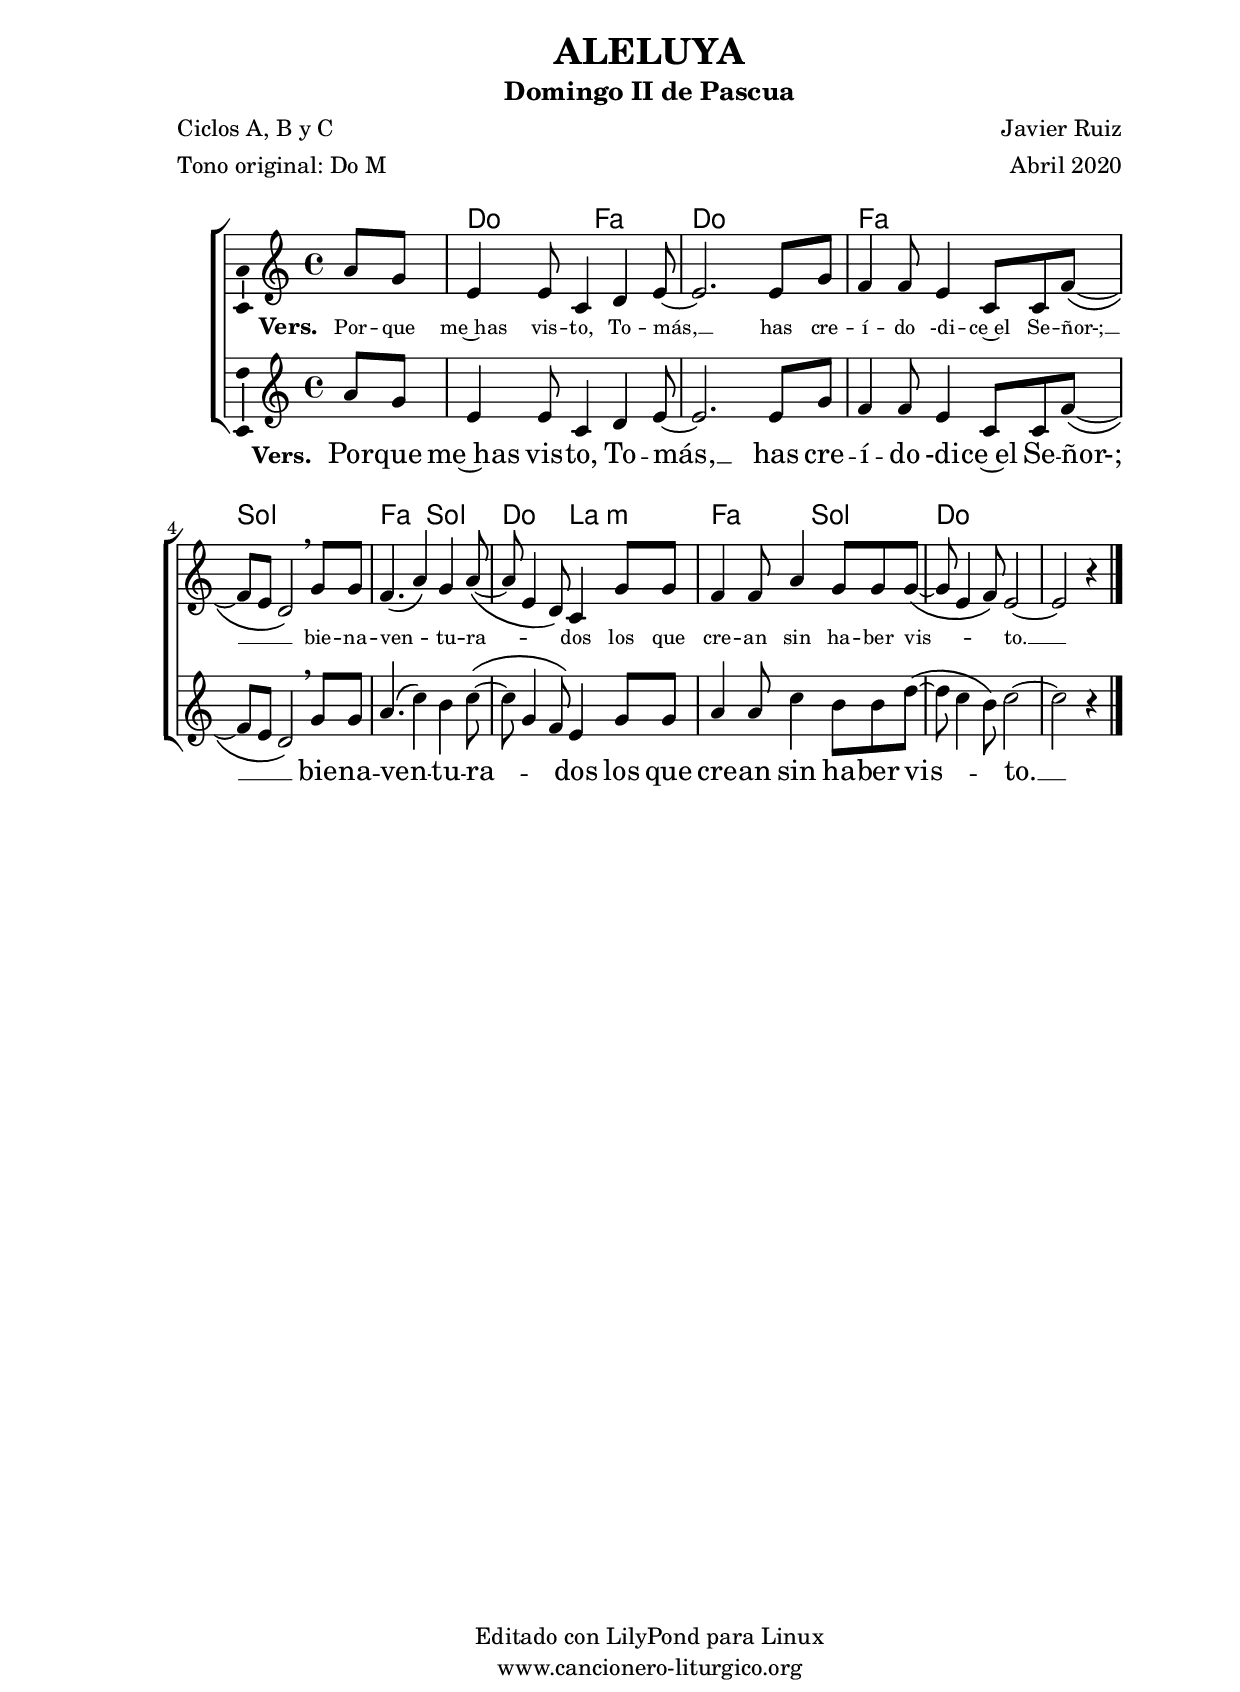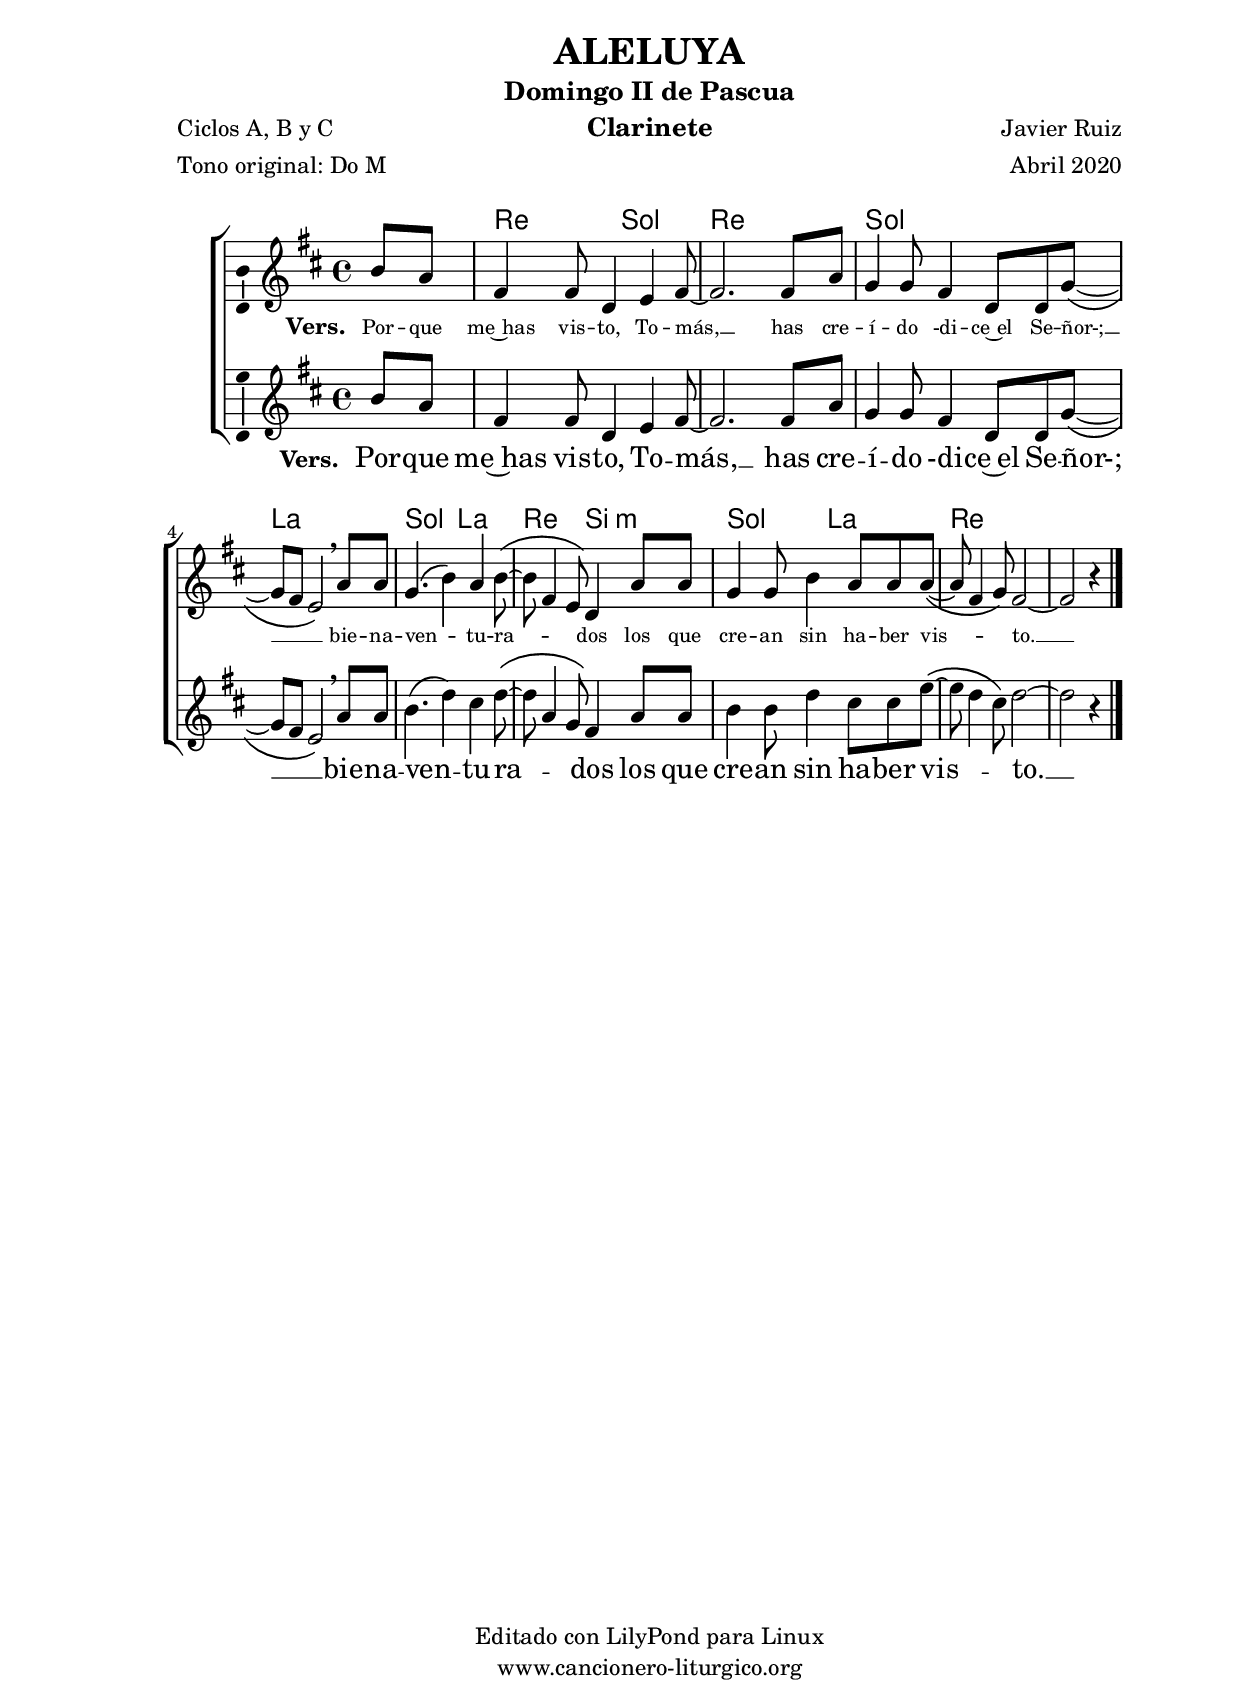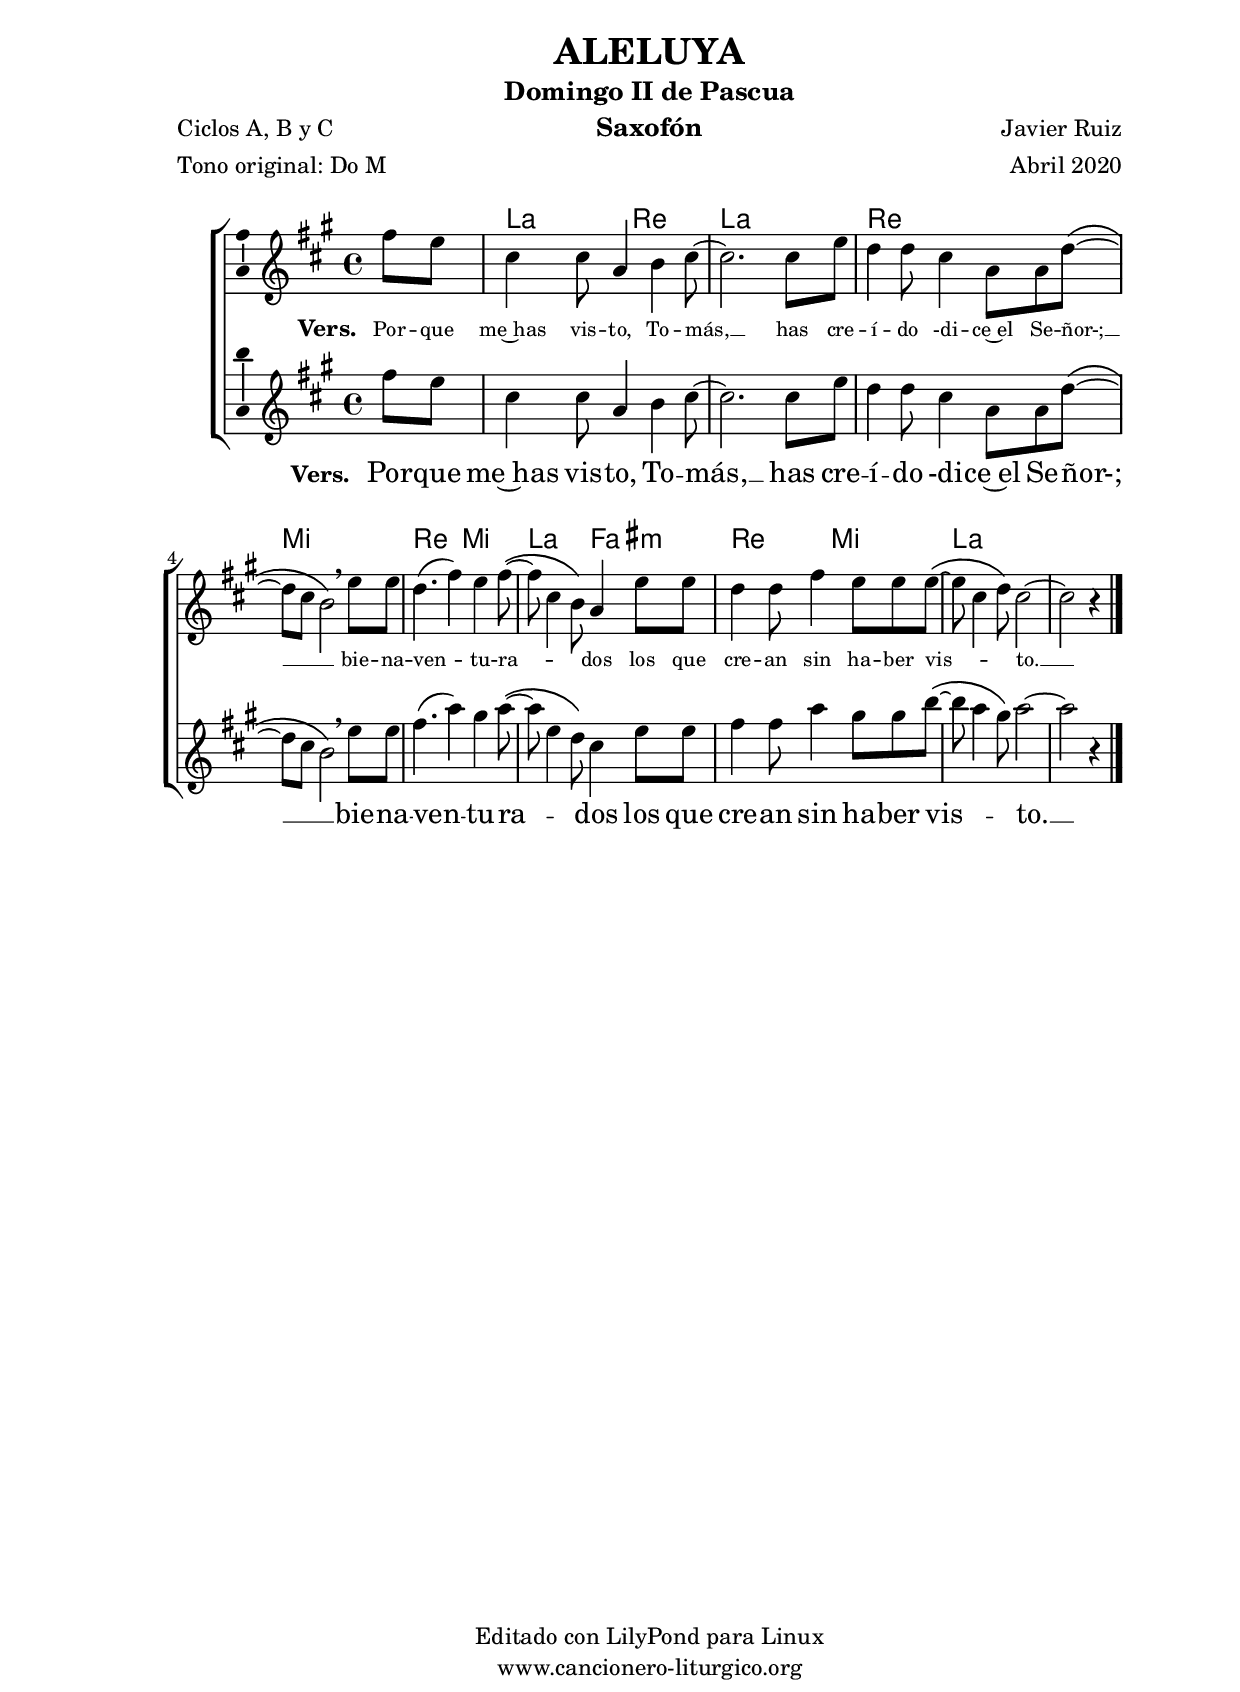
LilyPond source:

%
%para convertir .midi en .wav:
%timidity filename.midi -Ow -o finename.wav
%
%
%Para convertir de .wav a .mp3:
%lame -h -m j filename.wav
%
%
%para escuchar el midi:
%timidity nombrefichero.midi
%


%versión de lilypond para la que se ha escrito esta partitura:
\version "2.16.0"

	%Tamaño papel
	#(set-default-paper-size "a4")
	%Tamaño partitura
	#(set-global-staff-size 20)
	%No responde al pulsar sobre una nota
	#(ly:set-option 'point-and-click #f)

%parámetros del encabezamiento:
\header {
	title = "ALELUYA"
	subtitle = "Domingo II de Pascua"
	composer = "Javier Ruiz"
	poet = "Ciclos A, B y C"
	meter = "Tono original: Do M"
	arranger = "Abril 2020"
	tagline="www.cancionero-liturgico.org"
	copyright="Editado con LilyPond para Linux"
	tiempo = "Pascua"
	usos = "Aleluya"
	letra = "Aleluya. Porque me has visto, Tomás, has creído -dice el Señor-; bienaventurados los que crean sin haber visto."
	}

%parámetros asociados al papel:
\paper  {
	oddHeaderMarkup = \markup {\fill-line { \on-the-fly #not-first-page \fromproperty #'header:title \on-the-fly #not-first-page \fromproperty #'header:composer }}
	evenHeaderMarkup = \markup {\fill-line { \fromproperty #'header:composer \fromproperty #'header:title }}
	#(set-paper-size "a4")
	print-page-number = ##f
	first-page-number = 1
	print-first-page-number = ##f
%	head-separation = 3.0 \cm
	top-margin = 1.5 \cm
%	top-margin = 2.0 \cm
%%%	bottom-margin = 0.5\cm
	bottom-margin = 0.2\cm
	left-margin = 3.0 \cm
	line-width = 16.0 \cm 
	indent = 8\mm
	interscoreline = 2.\mm
	between-system-space = 15\mm
%	para que las partituras no llenen la hoja:
	ragged-bottom = ##t
%	idem para la última hoja:
	ragged-last-bottom = ##f
%	para que las partituras llenen el ancho del papel:
	ragged-last = ##f
	after-title-space = 2.5 \cm
%page-count=2
system-count=2

	%Flexible Vertical Spacing
%	markup-markup-spacing =
%	#'((basic-distance . 15) (minimum-distance . 15) (padding . 3))
	markup-system-spacing =
	#'((basic-distance . 15) (minimum-distance . 15) (padding . 3))
	system-system-spacing =
	#'((basic-distance . 15) (minimum-distance . 15) (padding . 3))
	score-system-spacing =
	#'((basic-distance . 15) (minimum-distance . 15) (padding . 5))
%	top-system-spacing = % header
%	#'((basic-distance . 8) (minimum-distance . 0) (padding . 0))
%	top-markup-spacing =
%	#'((basic-distance . 20) (minimum-distance . 20) (padding . 0))
	last-bottom-spacing = % footer
	#'((basic-distance . 5) (minimum-distance . 5) (padding . 0))
%	score-markup-spacing =
%	#'((basic-distance . 16) (minimum-distance . 13) (padding . 0))

	}


%parámetros que afectan a toda la partitura:
global =  {
	%clave de sol (G):
	\clef G
	%armadura:
%	\transpose c ees
	\key c \major
	\tempo 4=110
	\set Score.tempoHideNote = ##t
	}


acordes = {
	\italianChords
	\chordmode {
%	\transpose c ees
{

s4
c2 f c c f f g g
f2 g c a:m f g c c c2

	}
	}
}


melodiatrompeta = 
%	\transpose c ees
{

	\relative c''{
	\time 4/4

\partial4
r4
r1
r8 e4 <d f>8 <e g>2
r1
r8 g4 <f a>8 <g b>2
r1
r8 c,4 <b d>8 <c e>2
r1
r8 g'4 <e a>8 <c g'>2~
<c g'>2 r4

}
	\bar "|."
	}


melodiatres = 
%	\transpose c ees
{

	\relative c'{
	\time 4/4

\partial4
a'8 g
e4 e8 c4 d4 e8~
e2. e8 g
f4 f8 e4 c8 c f8~
\(f8 e d2\) \breathe g8 g
f4. \(a4\) g a8~
\(a8 e4 d8\) c4 g'8 g
f4 f8 a4 g8 g g8~
\(g8 e4 f8\) e2~
e2 r4 %s4

}

	\bar "|."
	}


melodiabajo = 
%	\transpose c ees
{

	%clave de fa (F):
	\clef F

	\relative c{
	\time 4/4

\partial4
r4
c4. c8 f4. f8
c4. c8 c2
f4. f8 d4. d8
g4. g8 g2
f4. f8 g4. g8
c,4. c8 a4. a8
f'4. f8 g4. g8
c,4. c8 c2~
c2 r4 %s4

}

	\bar "|."
	}


melodia = 
%	\transpose c ees
{

	\relative c'{
	\time 4/4

\partial4
a'8 g
e4 e8 c4 d4 e8~
e2. e8 g
f4 f8 e4 c8 c f8~
\(f8 e d2\) \breathe g8 g
a4. \(c4\) b c8~
\(c8 g4 f8\) e4 g8 g
a4 a8 c4 b8 b d8~
\(d8 c4 b8\) c2~
c2 r4 %s4

}

	\bar "|."
	}


texto = \lyricmode {
\set stanza =#"Vers. "
Por -- que me~has vis -- to, To -- más, __
has cre -- í -- do -di -- ce~el Se -- ñor-; __ _ _
bie -- na -- ven -- _ tu -- ra -- _ _ dos
los que cre -- an sin ha -- ber vis -- _ _ to. __
	}

textotres = \lyricmode {
\override LyricText #'font-size = #-1
\set stanza =#"Vers. "
Por -- que me~has vis -- to, To -- más, __
has cre -- í -- do -di -- ce~el Se -- ñor-; __ _ _
bie -- na -- ven -- _ tu -- ra -- _ _ dos
los que cre -- an sin ha -- ber vis -- _ _ to. __
	}


acordesStaff = \context ChordNames = acordesStaff <<
	\set chordChanges = ##t
	\acordes
	>>

voztrompetaStaff = \context Voice = voztrompetaStaff
<<
	\override Staff.StaffSymbol #'staff-space = #(magstep -0.35)
	\set Staff.midiInstrument = #"trumpet"
	\set Staff.midiMinimumVolume = #0.6
	\set Staff.midiMaximumVolume = #0.8
	\global
	\melodiatrompeta
	>>

voztresStaff = \context Voice = voztresStaff
\with {\consists "Ambitus_engraver"}
<<
%	\override Staff.StaffSymbol #'staff-space = #(magstep -0.35)
	\set Staff.midiInstrument = #"violin"
	\set Staff.midiMinimumVolume = #0.6
	\set Staff.midiMaximumVolume = #0.8
	\global
	\relative c' \melodiatres
	>>

vozStaff = \context Voice = vozStaff
\with {\consists "Ambitus_engraver"}
<<
%	\set Staff.instrumentName = ""
%	\set Staff.shortInstrumentName = ""
%	\set Staff.midiInstrument = #"clarinet"
%	\set Staff.midiInstrument = #"cello"
	\set Staff.midiInstrument = #"flute"
%	\set Staff.midiInstrument = #"electric guitar (jazz)"
%	\set Staff.midiInstrument = #"english horn"
%	\set Staff.midiInstrument = #"violin"
%	\set Staff.midiInstrument = #"glockenspiel"
	\set Staff.midiMinimumVolume = #0.8
	\set Staff.midiMaximumVolume = #1.0
	\global
	\melodia
	>>

vozbajoStaff = \context Voice = vozbajoStaff
<<
	\override Staff.StaffSymbol #'staff-space = #(magstep -0.35)
	\set Staff.midiInstrument = #"english horn"
	\set Staff.midiMinimumVolume = #0.6
	\set Staff.midiMaximumVolume = #0.8
	\global
	\melodiabajo
	>>

textoStaff = \context Lyrics = textoStaff <<
	\lyricsto vozStaff \texto
	>>

textotresStaff = \context Lyrics = textotresStaff <<
	\lyricsto voztresStaff \textotres
	>>


\book {
	\score {
		<<
		\context ChoirStaff {
%			\override StaffGroup.SystemStartBracket #'collapse-height = #1
%			\override Score.SystemStartBar #'collapse-height = #1
			<<
			\acordesStaff
%			\voztrompetaStaff
			\voztresStaff
			\textotresStaff
			\vozStaff
			\textoStaff
%			\vozbajoStaff
			>>
			}
		>>
		\layout {
	    		\context {
				\Lyrics
				\override LyricText #'font-size = #2
				}
	   		 \context {
				\Score
				\override StaffSymbol #'staff-space = #(magstep +3)
				}
			}
		}
	\score {
		\unfoldRepeats
		<<
		\context ChoirStaff {
			<<
			\acordesStaff
			\voztrompetaStaff
			\voztresStaff
			\vozStaff
			\vozbajoStaff
			>>
			}
		>>
		\midi {
	  		\context {
	  			\Score
				tempoWholesPerMinute = #(ly:make-moment 70 4)
				}
			}
		}
	}


%Partitura para clarinete
#(define output-suffix "C")
\book {
	\header{
		instrument = "Clarinete"
		}
	\score {
		<<
		\context ChoirStaff {
%			\override StaffGroup.SystemStartBracket #'collapse-height = #1
%			\override Score.SystemStartBar #'collapse-height = #1
\transpose c d
			<<
			\acordesStaff
%			\voztrompetaStaff
			\voztresStaff
			\textotresStaff
			\vozStaff
			\textoStaff
%			\vozbajoStaff
			>>
			}
		>>
		\layout {
	    		\context {
				\Lyrics
				\override LyricText #'font-size = #2
				}
	   		 \context {
				\Score
				\override StaffSymbol #'staff-space = #(magstep +3)
				}
			}
		}
	}


%Partitura para saxofón
#(define output-suffix "S")
\book {
	\header{
		instrument = "Saxofón"
		}
	\score {
		<<
		\context ChoirStaff {
%			\override StaffGroup.SystemStartBracket #'collapse-height = #1
%			\override Score.SystemStartBar #'collapse-height = #1
\transpose c a
			<<
			\acordesStaff
%			\voztrompetaStaff
			\voztresStaff
			\textotresStaff
			\vozStaff
			\textoStaff
%			\vozbajoStaff
			>>
			}
		>>
		\layout {
	    		\context {
				\Lyrics
				\override LyricText #'font-size = #2
				}
	   		 \context {
				\Score
				\override StaffSymbol #'staff-space = #(magstep +3)
				}
			}
		}
	}


